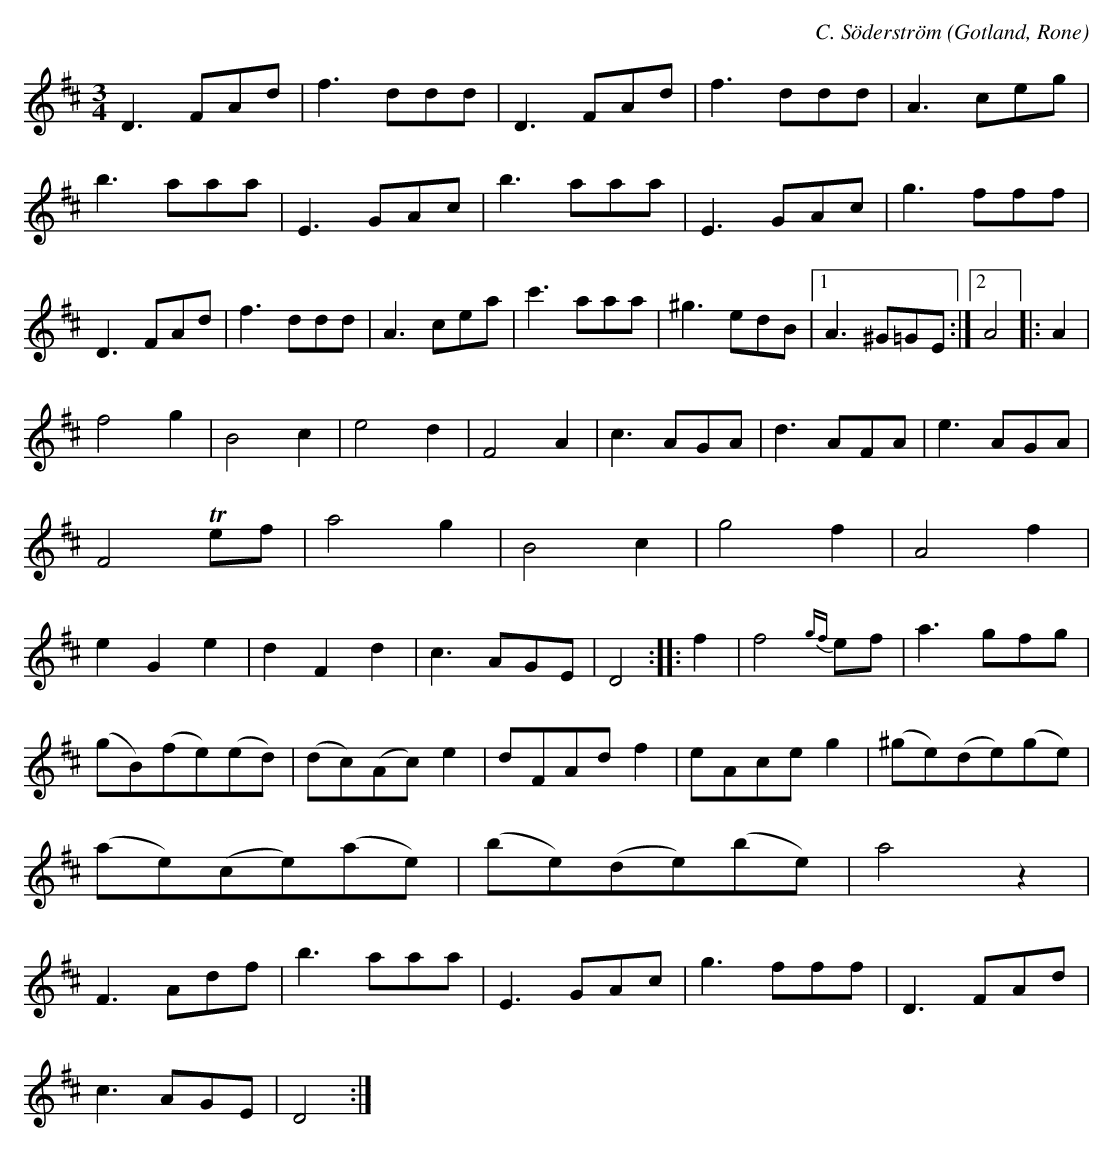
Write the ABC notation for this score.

X:1
T:
C:C. S\"oderstr\"om
O:Gotland, Rone
M:3/4
L:1/8
K:D
D3 FAd|f3 ddd|D3 FAd|f3 ddd|A3 ceg|b3 aaa|E3 GAc|b3 aaa|E3 GAc|g3 fff|D3 FAd|f3 ddd|A3 cea|c'3 aaa|^g3 edB|1 A3 ^G=GE:|2 A4|:A2|
f4 g2|B4 c2|e4 d2|F4 A2|c3 AGA|d3 AFA|e3 AGA|F4 Tef|a4 g2|B4 c2|g4 f2|A4 f2|e2 G2 e2|d2 F2 d2|c3 AGE|D4::f2|f4 {gf}ef|a3 gfg|
(gB)(fe)(ed)|(dc)(Ac) e2|dFAd f2|eAce g2|(^ge)(de)(ge)|(ae)(ce)(ae)|(be)(de)(be)|a4 z2|F3 Adf|b3 aaa|E3 GAc|g3 fff|D3 FAd|
c3 AGE|D4:|
